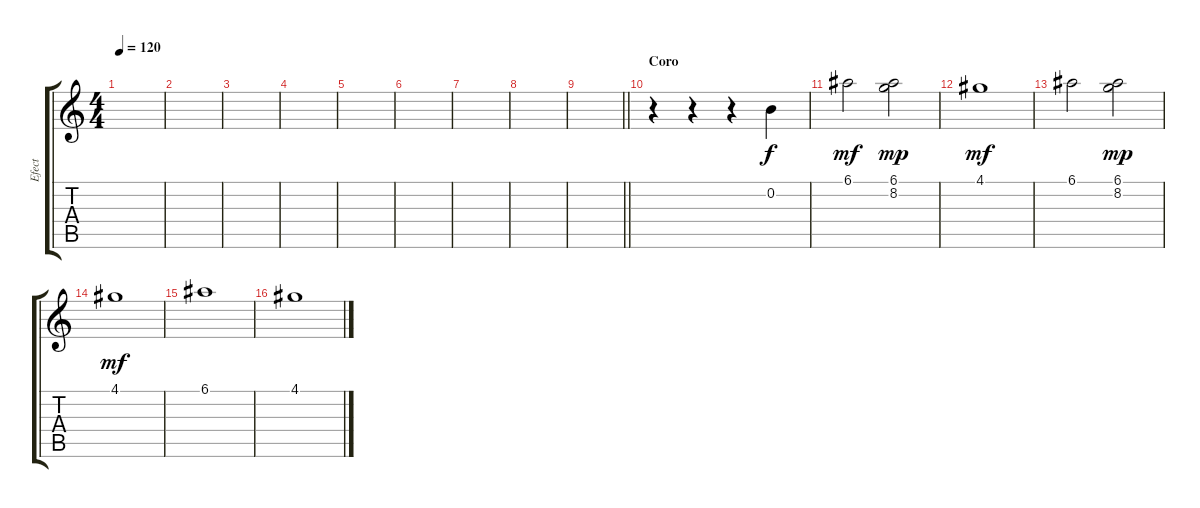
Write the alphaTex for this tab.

\track ("Efect" "Efect") {instrument distortionguitar}
\staff {score tabs}
\tuning (E4 B3 G3 D3 A2 E2) {hide}
\ts (4 4)
\tempo 120
\clef g2
\ks c
|
|
|
|
|
|
|
|
\barLineRight lightlight
|
\section ("" "Coro")
r.4 r.4 r.4 0.2.4 |
6.1.2{dy mf} (6.1 8.2).2{dy mp} |
4.1.1{dy mf} |
6.1.2 (6.1 8.2).2{dy mp} |
4.1.1{dy mf} |
6.1.1 |
4.1.1
